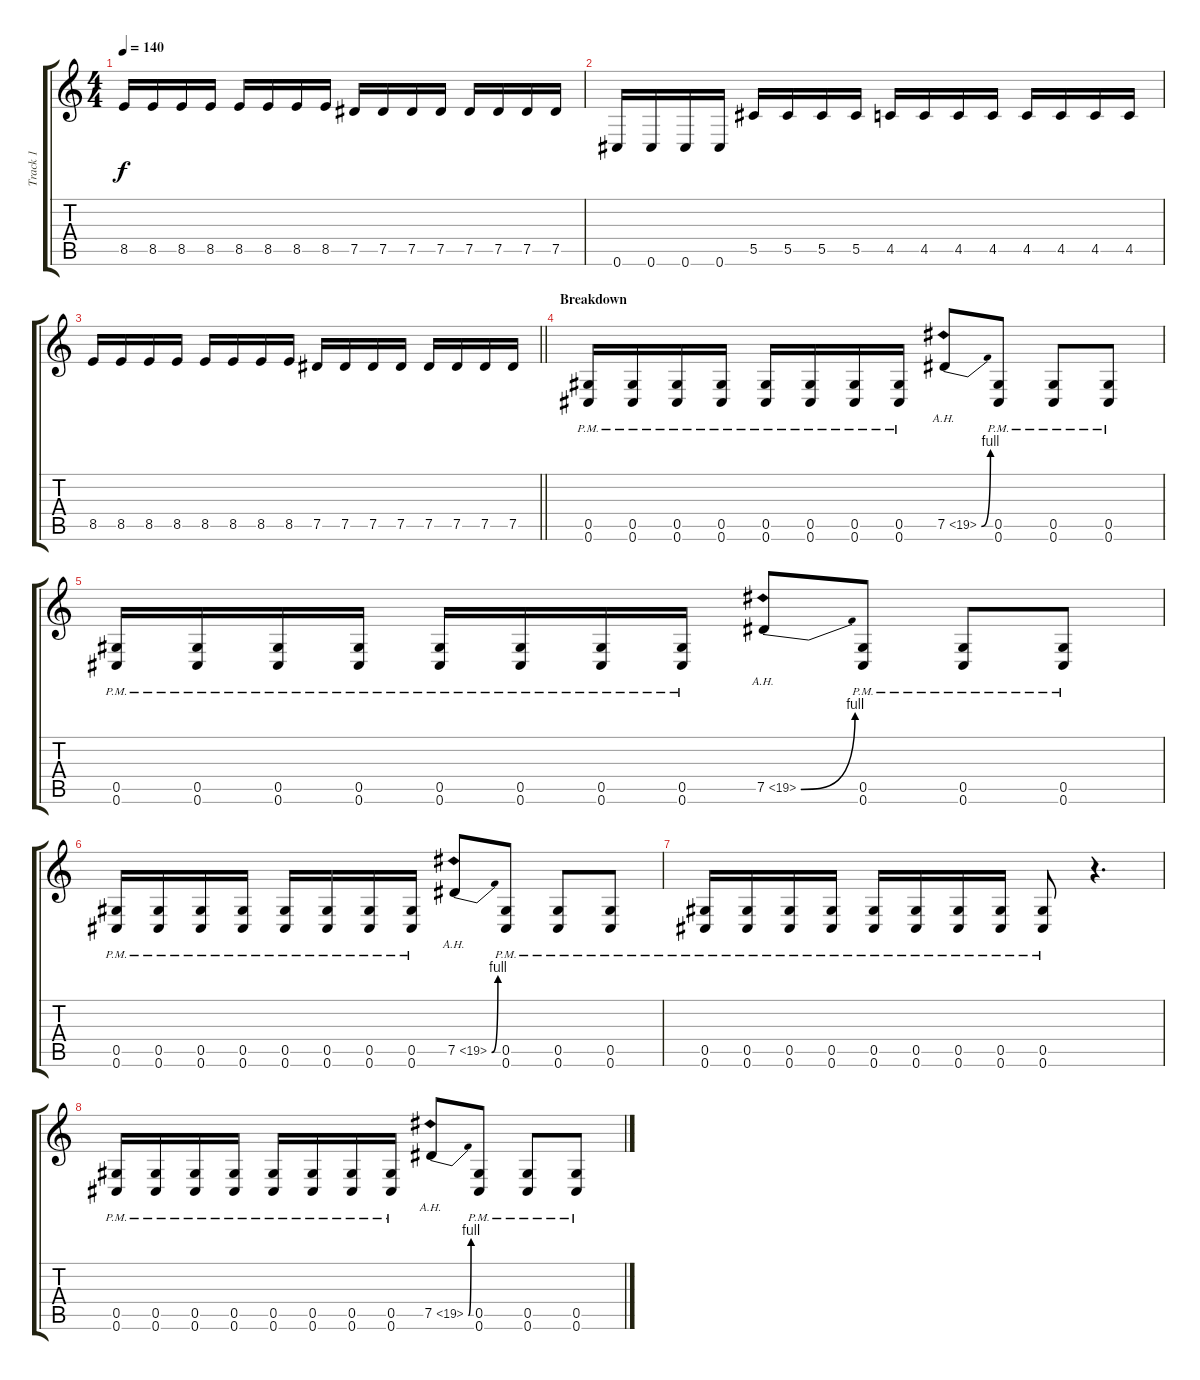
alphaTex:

\track ("Track 1" "Track 1") {instrument overdrivenguitar}
\staff {score tabs}
\tuning (Eb4 Bb3 Gb3 Db3 Ab2 Db2) {hide}
\ts (4 4)
\tempo 140
\clef g2
\ks c
8.5.16{dy f} 8.5.16 8.5.16 8.5.16 8.5.16 8.5.16 8.5.16 8.5.16 7.5.16 7.5.16 7.5.16 7.5.16 7.5.16 7.5.16 7.5.16 7.5.16 |
0.6.16 0.6.16 0.6.16 0.6.16 5.5.16 5.5.16 5.5.16 5.5.16 4.5.16 4.5.16 4.5.16 4.5.16 4.5.16 4.5.16 4.5.16 4.5.16 |
\barLineRight lightlight
8.5.16 8.5.16 8.5.16 8.5.16 8.5.16 8.5.16 8.5.16 8.5.16 7.5.16 7.5.16 7.5.16 7.5.16 7.5.16 7.5.16 7.5.16 7.5.16 |
\section ("" "Breakdown")
(0.5{pm} 0.6{pm}).16 (0.5{pm} 0.6{pm}).16 (0.5{pm} 0.6{pm}).16 (0.5{pm} 0.6{pm}).16 (0.5{pm} 0.6{pm}).16 (0.5{pm} 0.6{pm}).16 (0.5{pm} 0.6{pm}).16 (0.5{pm} 0.6{pm}).16 7.5{be (bend 0 0 60 4) ah 12}.8 (0.5{pm} 0.6{pm}).8 (0.5{pm} 0.6{pm}).8 (0.5{pm} 0.6{pm}).8 |
(0.5{pm} 0.6{pm}).16 (0.5{pm} 0.6{pm}).16 (0.5{pm} 0.6{pm}).16 (0.5{pm} 0.6{pm}).16 (0.5{pm} 0.6{pm}).16 (0.5{pm} 0.6{pm}).16 (0.5{pm} 0.6{pm}).16 (0.5{pm} 0.6{pm}).16 7.5{be (bend 0 0 60 4) ah 12}.8 (0.5{pm} 0.6{pm}).8 (0.5{pm} 0.6{pm}).8 (0.5{pm} 0.6{pm}).8 |
(0.5{pm} 0.6{pm}).16 (0.5{pm} 0.6{pm}).16 (0.5{pm} 0.6{pm}).16 (0.5{pm} 0.6{pm}).16 (0.5{pm} 0.6{pm}).16 (0.5{pm} 0.6{pm}).16 (0.5{pm} 0.6{pm}).16 (0.5{pm} 0.6{pm}).16 7.5{be (bend 0 0 60 4) ah 12}.8 (0.5{pm} 0.6{pm}).8 (0.5{pm} 0.6{pm}).8 (0.5{pm} 0.6{pm}).8 |
(0.5{pm} 0.6{pm}).16 (0.5{pm} 0.6{pm}).16 (0.5{pm} 0.6{pm}).16 (0.5{pm} 0.6{pm}).16 (0.5{pm} 0.6{pm}).16 (0.5{pm} 0.6{pm}).16 (0.5{pm} 0.6{pm}).16 (0.5{pm} 0.6{pm}).16 (0.5{pm} 0.6{pm}).8 r.4{d} |
(0.5{pm} 0.6{pm}).16 (0.5{pm} 0.6{pm}).16 (0.5{pm} 0.6{pm}).16 (0.5{pm} 0.6{pm}).16 (0.5{pm} 0.6{pm}).16 (0.5{pm} 0.6{pm}).16 (0.5{pm} 0.6{pm}).16 (0.5{pm} 0.6{pm}).16 7.5{be (bend 0 0 60 4) ah 12}.8 (0.5{pm} 0.6{pm}).8 (0.5{pm} 0.6{pm}).8 (0.5{pm} 0.6{pm}).8
